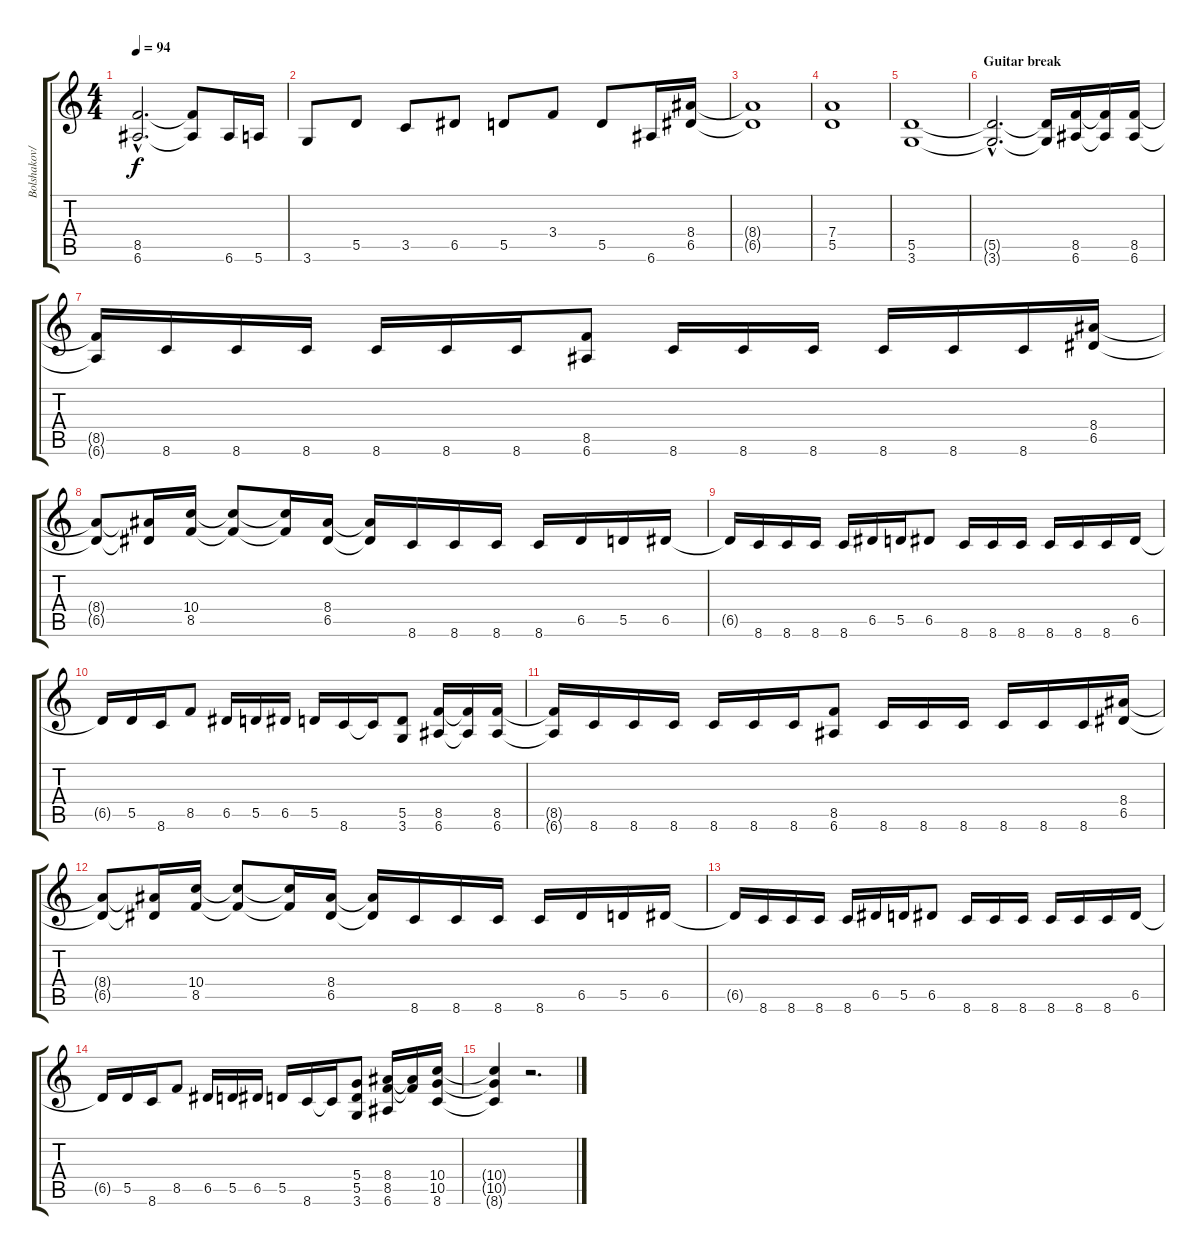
\track ("Bolshakov/Holstinin" "Bolshakov/") {instrument distortionguitar}
\staff {score tabs}
\tuning (E4 B3 G3 D3 A2 E2) {hide}
\ts (4 4)
\tempo 94
\clef g2
\ks c
(8.5{hac t} 6.6{hac t}).2{d dy f} (8.5{t} 6.6{t}).8 6.6.16 5.6.16 |
3.6.8 5.5.8 3.5.8 6.5.8 5.5.8 3.4.8 5.5.8 6.6.16 (8.4 6.5).16 |
(8.4{t} 6.5{t}).1 |
(7.4 5.5).1 |
(5.5 3.6).1 |
\section ("" "Guitar break")
(5.5{hac t} 3.6{hac t}).2{d} (5.5{t} 3.6{t}).16 (8.5 6.6).16 (8.5{t} 6.6{t}).16 (8.5 6.6).16 |
(8.5{t} 6.6{t}).16 8.6.16 8.6.16 8.6.16 8.6.16 8.6.16 8.6.16 (8.5 6.6).8 8.6.16 8.6.16 8.6.16 8.6.16 8.6.16 8.6.16 (8.4 6.5).16 |
(8.4{t} 6.5{t}).8 (8.4{t} 6.5{t}).16 (10.4 8.5).16 (10.4{t} 8.5{t}).8 (10.4{t} 8.5{t}).16 (8.4 6.5).16 (8.4{t} 6.5{t}).16 8.6.16 8.6.16 8.6.16 8.6.16 6.5.16 5.5.16 6.5.16 |
6.5{t}.16 8.6.16 8.6.16 8.6.16 8.6.16 6.5.16 5.5.16 6.5.8 8.6.16 8.6.16 8.6.16 8.6.16 8.6.16 8.6.16 6.5.16 |
6.5{t}.16 5.5.16 8.6.16 8.5.8 6.5.16 5.5.16 6.5.16 5.5.16 8.6.16 8.6{t}.16 (5.5 3.6).8 (8.5 6.6).16 (8.5{t} 6.6{t}).16 (8.5 6.6).16 |
(8.5{t} 6.6{t}).16 8.6.16 8.6.16 8.6.16 8.6.16 8.6.16 8.6.16 (8.5 6.6).8 8.6.16 8.6.16 8.6.16 8.6.16 8.6.16 8.6.16 (8.4 6.5).16 |
(8.4{t} 6.5{t}).8 (8.4{t} 6.5{t}).16 (10.4 8.5).16 (10.4{t} 8.5{t}).8 (10.4{t} 8.5{t}).16 (8.4 6.5).16 (8.4{t} 6.5{t}).16 8.6.16 8.6.16 8.6.16 8.6.16 6.5.16 5.5.16 6.5.16 |
6.5{t}.16 8.6.16 8.6.16 8.6.16 8.6.16 6.5.16 5.5.16 6.5.8 8.6.16 8.6.16 8.6.16 8.6.16 8.6.16 8.6.16 6.5.16 |
6.5{t}.16 5.5.16 8.6.16 8.5.8 6.5.16 5.5.16 6.5.16 5.5.16 8.6.16 8.6{t}.16 (5.4 5.5 3.6).8 (8.4 8.5 6.6).16 (8.4{t} 8.5{t}).16 (10.4 10.5 8.6).16 |
(10.4{t} 10.5{t} 8.6{t}).4 r.2{d}
